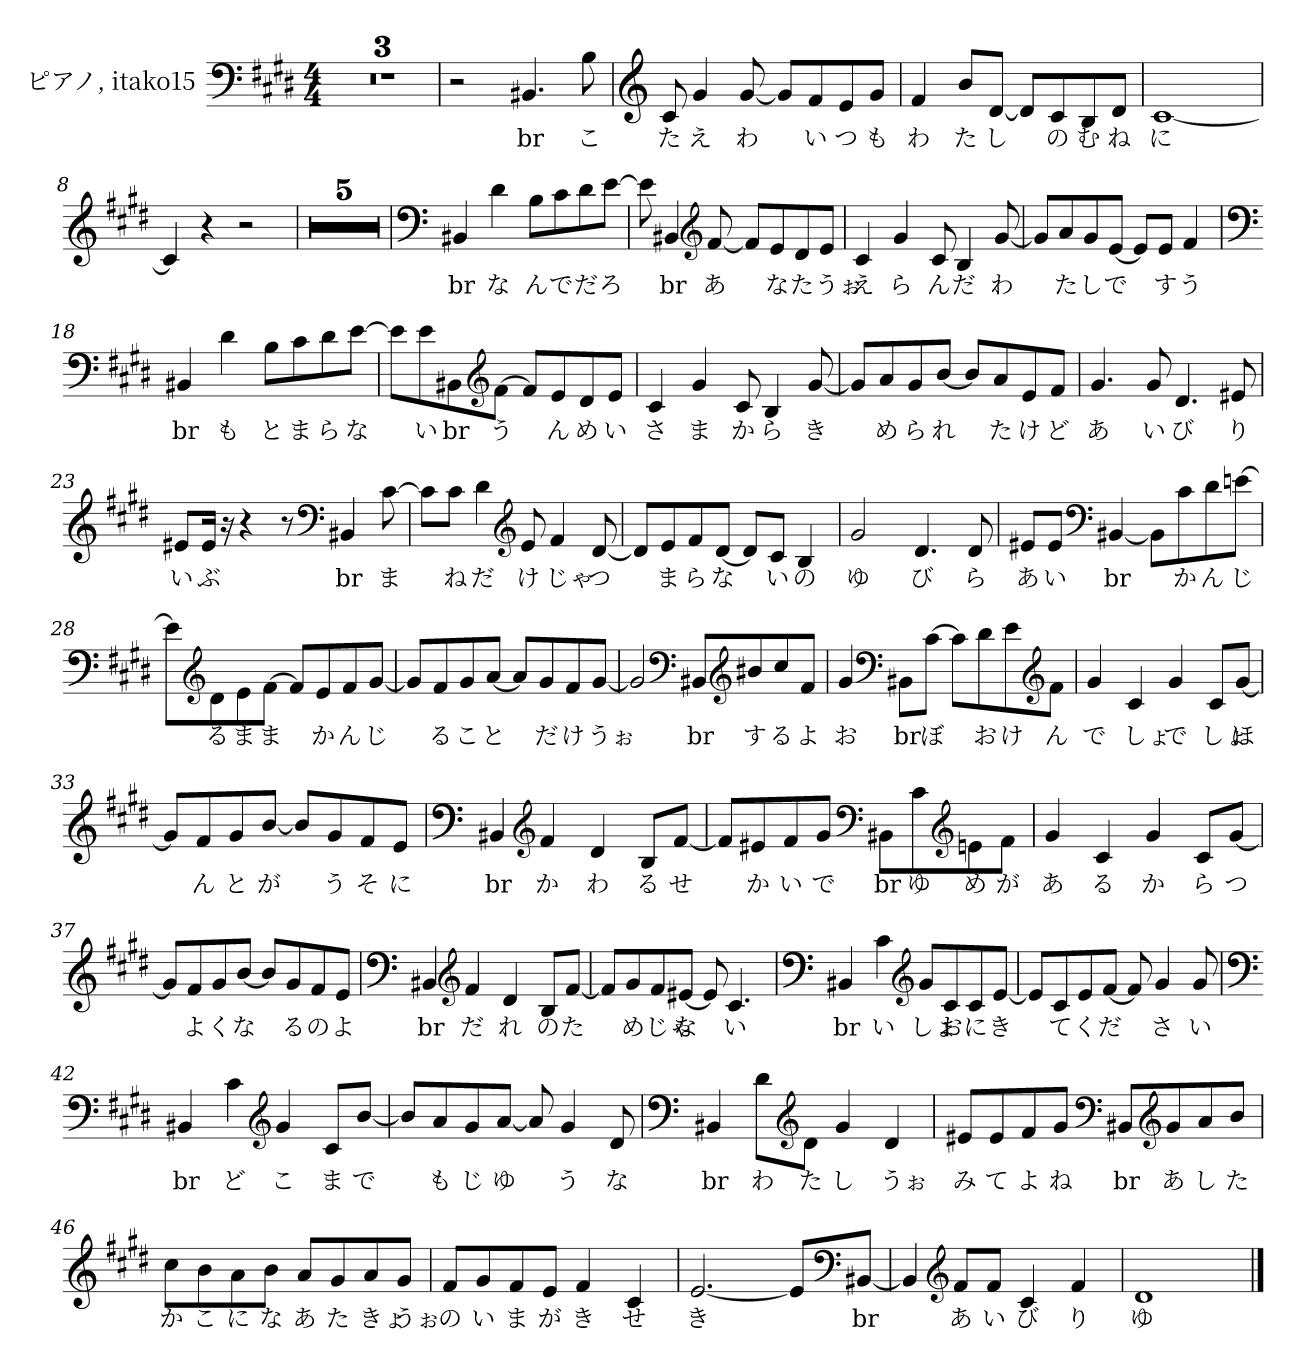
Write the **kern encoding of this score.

**kern	**text
*part1	*part1
*staff1	*staff1
*I"ピアノ, itako15	*
*clefF4	*
*k[f#c#g#d#]	*
*M4/4	*
*MM150	*
=1	=1
1r	.
=2	=2
1r	.
=3	=3
1r	.
=4	=4
2r	.
!	!LO:LY:b
4.BB#X/	br
!	!LO:LY:b
8B\	こ
=5	=5
*clefG2	*
!	!LO:LY:b
8c#/	た
!	!LO:LY:b
4g#/	え
!	!LO:LY:b
[8g#/	わ
8g#/L]	.
!	!LO:LY:b
8f#/	い
!	!LO:LY:b
8e/	つ
!	!LO:LY:b
8g#/J	も
=6	=6
!	!LO:LY:b
4f#/	わ
!	!LO:LY:b
8b/L	た
!	!LO:LY:b
[8d#/J	し
8d#/L]	.
!	!LO:LY:b
8c#/	の
!	!LO:LY:b
8B/	む
!	!LO:LY:b
8d#/J	ね
=7	=7
!	!LO:LY:b
[1c#	に
=8	=8
4c#/]	.
4r	.
2r	.
!!LO:LB:g=z
=9	=9
1r	.
=10	=10
1r	.
=11	=11
1r	.
=12	=12
1r	.
=13	=13
1r	.
=14	=14
*clefF4	*
!	!LO:LY:b
4BB#X/	br
!	!LO:LY:b
4d#\	な
!	!LO:LY:b
8B\L	ん
!	!LO:LY:b
8c#\	で
!	!LO:LY:b
8d#\	だ
!	!LO:LY:b
[8e\J	ろ
=15	=15
8e\]	.
!	!LO:LY:b
4BB#X/	br
*clefG2	*
!	!LO:LY:b
[8f#/	あ
8f#/L]	.
!	!LO:LY:b
8e/	な
!	!LO:LY:b
8d#/	た
!	!LO:LY:b
8e/J	うぉ
=16	=16
!	!LO:LY:b
4c#/	え
!	!LO:LY:b
4g#/	ら
!	!LO:LY:b
8c#/	ん
!	!LO:LY:b
4B/	だ
!	!LO:LY:b
[8g#/	わ
!!LO:LB:g=z
=17	=17
8g#/L]	.
!	!LO:LY:b
8a/	た
!	!LO:LY:b
8g#/	し
!	!LO:LY:b
[8e/J	で
8e/L]	.
!	!LO:LY:b
8e/J	す
!	!LO:LY:b
4f#/	う
=18	=18
*clefF4	*
!	!LO:LY:b
4BB#X/	br
!	!LO:LY:b
4d#\	も
!	!LO:LY:b
8B\L	と
!	!LO:LY:b
8c#\	ま
!	!LO:LY:b
8d#\	ら
!	!LO:LY:b
[8e\J	な
=19	=19
8e\L]	.
!	!LO:LY:b
8e\	い
!	!LO:LY:b
8BB#X\	br
*clefG2	*
!	!LO:LY:b
[8f#\J	う
8f#/L]	.
!	!LO:LY:b
8e/	ん
!	!LO:LY:b
8d#/	め
!	!LO:LY:b
8e/J	い
=20	=20
!	!LO:LY:b
4c#/	さ
!	!LO:LY:b
4g#/	ま
!	!LO:LY:b
8c#/	か
!	!LO:LY:b
4B/	ら
!	!LO:LY:b
[8g#/	き
!!LO:LB:g=z
=21	=21
8g#/L]	.
!	!LO:LY:b
8a/	め
!	!LO:LY:b
8g#/	ら
!	!LO:LY:b
[8b/J	れ
8b/L]	.
!	!LO:LY:b
8a/	た
!	!LO:LY:b
8e/	け
!	!LO:LY:b
8f#/J	ど
=22	=22
!	!LO:LY:b
4.g#/	あ
!	!LO:LY:b
8g#/	い
!	!LO:LY:b
4.d#/	び
!	!LO:LY:b
8e#X/	り
=23	=23
!	!LO:LY:b
8e#X/L	い
!	!LO:LY:b
16e#/Jk	ぶ
16r	.
4r	.
8r	.
*clefF4	*
!	!LO:LY:b
4BB#X/	br
!	!LO:LY:b
[8c#\	ま
=24	=24
8c#\L]	.
!	!LO:LY:b
8c#\J	ね
!	!LO:LY:b
4d#\	だ
*clefG2	*
!	!LO:LY:b
8e/	け
!	!LO:LY:b
4f#/	じゃ
!	!LO:LY:b
[8d#/	つ
!!LO:LB:g=z
=25	=25
8d#/L]	.
!	!LO:LY:b
8e/	ま
!	!LO:LY:b
8f#/	ら
!	!LO:LY:b
[8d#/J	な
8d#/L]	.
!	!LO:LY:b
8c#/J	い
!	!LO:LY:b
4B/	の
=26	=26
!	!LO:LY:b
2g#/	ゆ
!	!LO:LY:b
4.d#/	び
!	!LO:LY:b
8d#/	ら
=27	=27
!	!LO:LY:b
8e#X/L	あ
!	!LO:LY:b
8e#/J	い
*clefF4	*
!	!LO:LY:b
[4BB#X/	br
8BB#\L]	.
!	!LO:LY:b
8c#\	か
!	!LO:LY:b
8d#\	ん
!	!LO:LY:b
[8en\J	じ
=28	=28
8e\L]	.
*clefG2	*
!	!LO:LY:b
8d#\	る
!	!LO:LY:b
8e\	ま
!	!LO:LY:b
[8f#\J	ま
8f#/L]	.
!	!LO:LY:b
8e/	か
!	!LO:LY:b
8f#/	ん
!	!LO:LY:b
[8g#/J	じ
!!LO:LB:g=z
=29	=29
8g#/L]	.
!	!LO:LY:b
8f#/	る
!	!LO:LY:b
8g#/	こ
!	!LO:LY:b
[8a/J	と
8a/L]	.
!	!LO:LY:b
8g#/	だ
!	!LO:LY:b
8f#/	け
!	!LO:LY:b
[8g#/J	うぉ
=30	=30
2g#/]	.
*clefF4	*
!	!LO:LY:b
8BB#X/L	br
*clefG2	*
!	!LO:LY:b
8b#X/	す
!	!LO:LY:b
8cc#/	る
!	!LO:LY:b
8f#/J	よ
=31	=31
!	!LO:LY:b
4g#/	お
*clefF4	*
!	!LO:LY:b
8BB#X\L	br
!	!LO:LY:b
[8c#\J	ぼ
8c#\L]	.
!	!LO:LY:b
8d#\	お
!	!LO:LY:b
8e\	け
*clefG2	*
!	!LO:LY:b
8f#\J	ん
=32	=32
!	!LO:LY:b
4g#/	で
!	!LO:LY:b
4c#/	しょ
!	!LO:LY:b
4g#/	で
!	!LO:LY:b
8c#/L	しょ
!	!LO:LY:b
[8g#/J	ほ
!!LO:LB:g=z
=33	=33
8g#/L]	.
!	!LO:LY:b
8f#/	ん
!	!LO:LY:b
8g#/	と
!	!LO:LY:b
[8b/J	が
8b/L]	.
!	!LO:LY:b
8g#/	う
!	!LO:LY:b
8f#/	そ
!	!LO:LY:b
8e/J	に
=34	=34
*clefF4	*
!	!LO:LY:b
4BB#X/	br
*clefG2	*
!	!LO:LY:b
4f#/	か
!	!LO:LY:b
4d#/	わ
!	!LO:LY:b
8B/L	る
!	!LO:LY:b
[8f#/J	せ
=35	=35
8f#/L]	.
!	!LO:LY:b
8e#X/	か
!	!LO:LY:b
8f#/	い
!	!LO:LY:b
8g#/J	で
*clefF4	*
!	!LO:LY:b
8BB#X\L	br
!	!LO:LY:b
8c#\	ゆ
*clefG2	*
!	!LO:LY:b
8en\	め
!	!LO:LY:b
8f#\J	が
=36	=36
!	!LO:LY:b
4g#/	あ
!	!LO:LY:b
4c#/	る
!	!LO:LY:b
4g#/	か
!	!LO:LY:b
8c#/L	ら
!	!LO:LY:b
[8g#/J	つ
!!LO:LB:g=z
=37	=37
8g#/L]	.
!	!LO:LY:b
8f#/	よ
!	!LO:LY:b
8g#/	く
!	!LO:LY:b
[8b/J	な
8b/L]	.
!	!LO:LY:b
8g#/	る
!	!LO:LY:b
8f#/	の
!	!LO:LY:b
8e/J	よ
=38	=38
*clefF4	*
!	!LO:LY:b
4BB#X/	br
*clefG2	*
!	!LO:LY:b
4f#/	だ
!	!LO:LY:b
4d#/	れ
!	!LO:LY:b
8B/L	の
!	!LO:LY:b
[8f#/J	た
=39	=39
8f#/L]	.
!	!LO:LY:b
8g#/	め
!	!LO:LY:b
8f#/	じゃ
!	!LO:LY:b
[8e#X/J	な
8e#/]	.
!	!LO:LY:b
4.c#/	い
=40	=40
*clefF4	*
!	!LO:LY:b
4BB#X/	br
!	!LO:LY:b
4c#\	い
*clefG2	*
!	!LO:LY:b
8g#/L	しょ
!	!LO:LY:b
8c#/	お
!	!LO:LY:b
8c#/	に
!	!LO:LY:b
[8e/J	き
!!LO:LB:g=z
=41	=41
8e/L]	.
!	!LO:LY:b
8c#/	て
!	!LO:LY:b
8e/	く
!	!LO:LY:b
[8f#/J	だ
8f#/]	.
!	!LO:LY:b
4g#/	さ
!	!LO:LY:b
8g#/	い
=42	=42
*clefF4	*
!	!LO:LY:b
4BB#X/	br
!	!LO:LY:b
4c#\	ど
*clefG2	*
!	!LO:LY:b
4g#/	こ
!	!LO:LY:b
8c#/L	ま
!	!LO:LY:b
[8b/J	で
=43	=43
8b/L]	.
!	!LO:LY:b
8a/	も
!	!LO:LY:b
8g#/	じ
!	!LO:LY:b
[8a/J	ゆ
8a/]	.
!	!LO:LY:b
4g#/	う
!	!LO:LY:b
8d#/	な
=44	=44
*clefF4	*
!	!LO:LY:b
4BB#X/	br
!	!LO:LY:b
8d#\L	わ
*clefG2	*
!	!LO:LY:b
8d#\J	た
!	!LO:LY:b
4g#/	し
!	!LO:LY:b
4d#/	うぉ
!!LO:LB:g=z
=45	=45
!	!LO:LY:b
8e#X/L	み
!	!LO:LY:b
8e#/	て
!	!LO:LY:b
8f#/	よ
!	!LO:LY:b
8g#/J	ね
*clefF4	*
!	!LO:LY:b
8BB#X/L	br
*clefG2	*
!	!LO:LY:b
8g#/	あ
!	!LO:LY:b
8a/	し
!	!LO:LY:b
8b/J	た
=46	=46
!	!LO:LY:b
8cc#\L	か
!	!LO:LY:b
8b\	こ
!	!LO:LY:b
8a\	に
!	!LO:LY:b
8b\J	な
!	!LO:LY:b
8a/L	あ
!	!LO:LY:b
8g#/	た
!	!LO:LY:b
8a/	きょ
!	!LO:LY:b
8g#/J	うぉ
=47	=47
!	!LO:LY:b
8f#/L	の
!	!LO:LY:b
8g#/	い
!	!LO:LY:b
8f#/	ま
!	!LO:LY:b
8e/J	が
!	!LO:LY:b
4f#/	き
!	!LO:LY:b
4c#/	せ
=48	=48
!	!LO:LY:b
[2.e/	き
8e/L]	.
*clefF4	*
!	!LO:LY:b
[8BB#X/J	br
!!LO:PB:g=z
=49	=49
4BB#/]	.
*clefG2	*
!	!LO:LY:b
8f#/L	あ
!	!LO:LY:b
8f#/J	い
!	!LO:LY:b
4c#/	び
!	!LO:LY:b
4f#/	り
=50	=50
!	!LO:LY:b
1d#	ゆ
==	==
*-	*-
